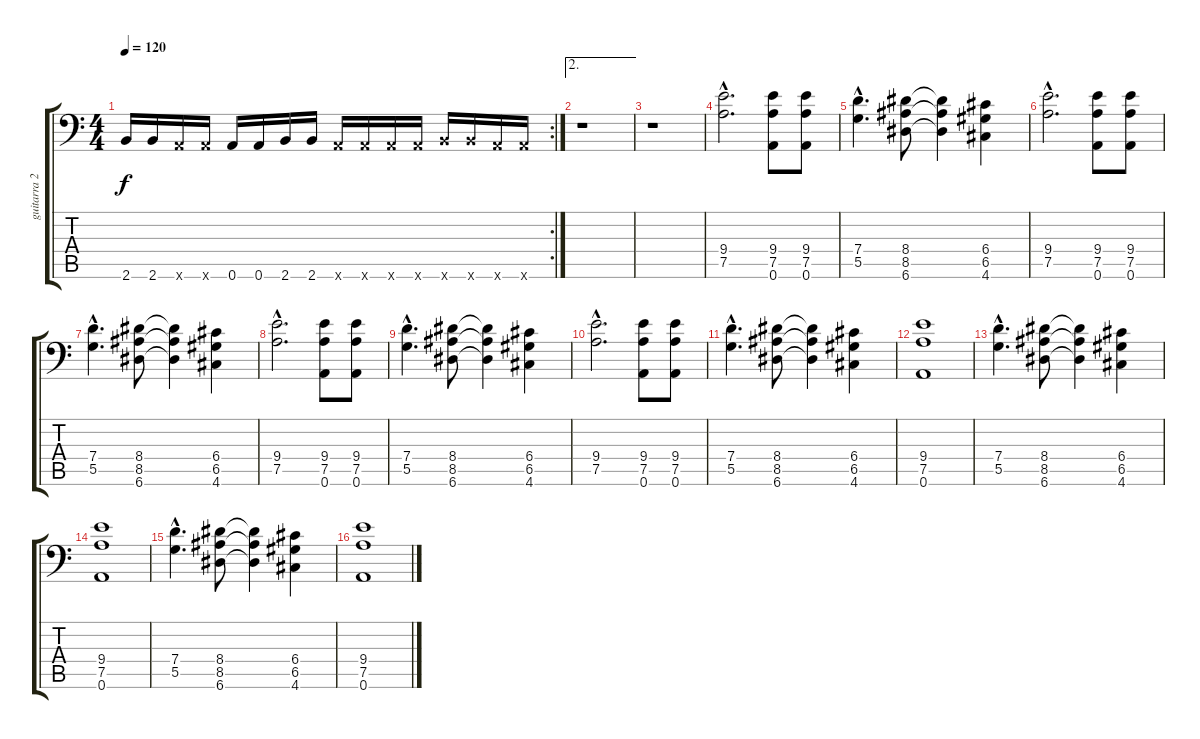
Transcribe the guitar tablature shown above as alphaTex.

\track ("guitarra 2" "guitarra 2") {instrument distortionguitar}
\staff {score tabs}
\tuning (D4 A3 F3 G2 D2 A1) {hide}
\rc 2
\ts (4 4)
\tempo 120
\clef f4
\ks c
2.6.16{dy f} 2.6.16 0.6{x}.16 0.6{x}.16 0.6.16 0.6.16 2.6.16 2.6.16 0.6{x}.16 0.6{x}.16 0.6{x}.16 0.6{x}.16 2.6{x}.16 2.6{x}.16 0.6{x}.16 0.6{x}.16 |
\ae 2
r.1 |
r.1 |
(9.4{hac} 7.5{hac}).2{d} (9.4 7.5 0.6).8 (9.4 7.5 0.6).8 |
(7.4{hac} 5.5{hac}).4{d} (8.4 8.5 6.6).8 (8.4{t} 8.5{t} 6.6{t}).4 (6.4 6.5 4.6).4 |
(9.4{hac} 7.5{hac}).2{d} (9.4 7.5 0.6).8 (9.4 7.5 0.6).8 |
(7.4{hac} 5.5{hac}).4{d} (8.4 8.5 6.6).8 (8.4{t} 8.5{t} 6.6{t}).4 (6.4 6.5 4.6).4 |
(9.4{hac} 7.5{hac}).2{d} (9.4 7.5 0.6).8 (9.4 7.5 0.6).8 |
(7.4{hac} 5.5{hac}).4{d} (8.4 8.5 6.6).8 (8.4{t} 8.5{t} 6.6{t}).4 (6.4 6.5 4.6).4 |
(9.4{hac} 7.5{hac}).2{d} (9.4 7.5 0.6).8 (9.4 7.5 0.6).8 |
(7.4{hac} 5.5{hac}).4{d} (8.4 8.5 6.6).8 (8.4{t} 8.5{t} 6.6{t}).4 (6.4 6.5 4.6).4 |
(9.4 7.5 0.6).1 |
(7.4{hac} 5.5{hac}).4{d} (8.4 8.5 6.6).8 (8.4{t} 8.5{t} 6.6{t}).4 (6.4 6.5 4.6).4 |
(9.4 7.5 0.6).1 |
(7.4{hac} 5.5{hac}).4{d} (8.4 8.5 6.6).8 (8.4{t} 8.5{t} 6.6{t}).4 (6.4 6.5 4.6).4 |
(9.4 7.5 0.6).1
